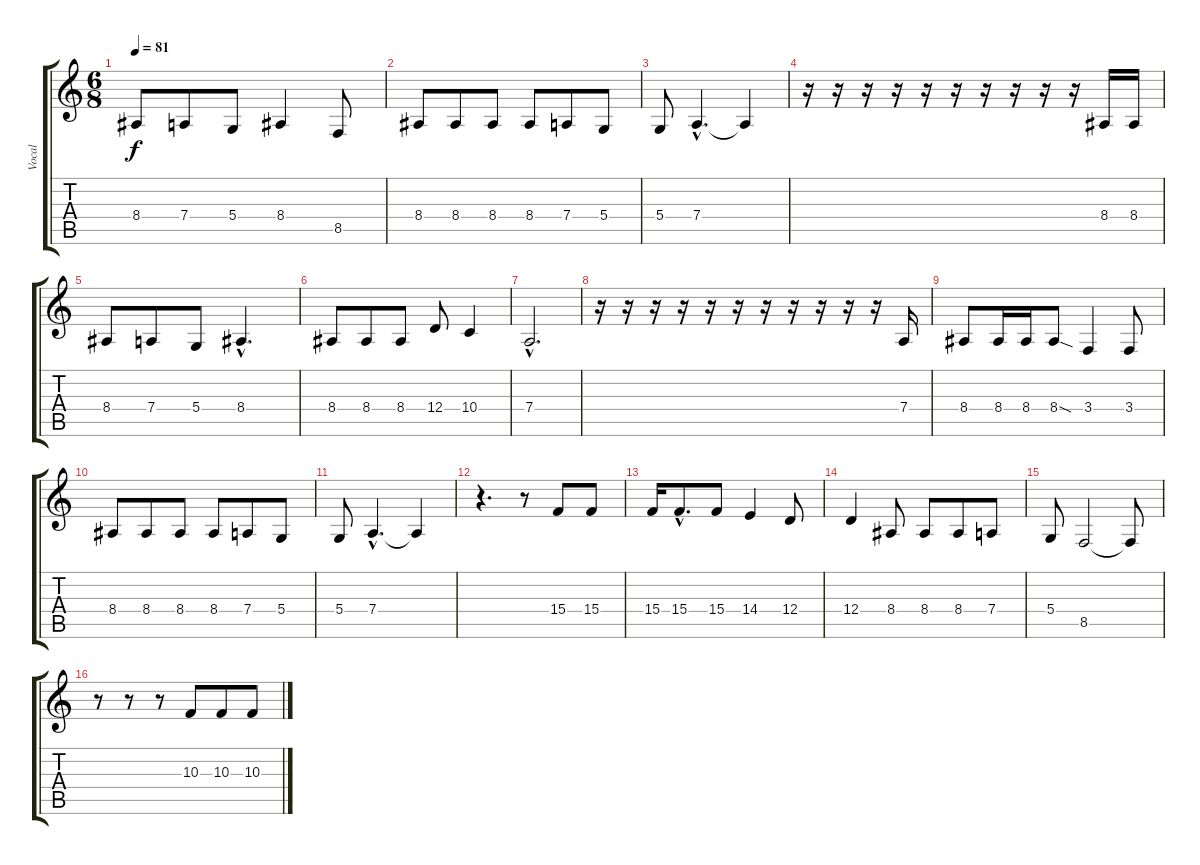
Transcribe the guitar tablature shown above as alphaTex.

\track ("Vocal" "Vocal") {instrument koto}
\staff {score tabs}
\tuning (E4 B3 G3 D3 A2 E2) {hide}
\ts (6 8)
\tempo 81
\clef g2
\ks c
8.4.8{dy f} 7.4.8 5.4.8 8.4.4 8.5.8 |
8.4.8 8.4.8 8.4.8 8.4.8 7.4.8 5.4.8 |
5.4.8 7.4{hac}.4{d} 7.4{t}.4 |
r.16 r.16 r.16 r.16 r.16 r.16 r.16 r.16 r.16 r.16 8.4.16 8.4.16 |
8.4.8 7.4.8 5.4.8 8.4{hac}.4{d} |
8.4.8 8.4.8 8.4.8 12.4.8 10.4.4 |
7.4{hac}.2{d} |
r.16 r.16 r.16 r.16 r.16 r.16 r.16 r.16 r.16 r.16 r.16 7.4.16 |
8.4.8 8.4.16 8.4.16 8.4{sod}.8 3.4.4 3.4.8 |
8.4.8 8.4.8 8.4.8 8.4.8 7.4.8 5.4.8 |
5.4.8 7.4{hac}.4{d} 7.4{t}.4 |
r.4{d} r.8 15.4.8 15.4.8 |
15.4.16 15.4{hac}.8{d} 15.4.8 14.4.4 12.4.8 |
12.4.4 8.4.8 8.4.8 8.4.8 7.4.8 |
5.4.8 8.5.2 8.5{t}.8 |
r.8 r.8 r.8 10.3.8 10.3.8 10.3.8
